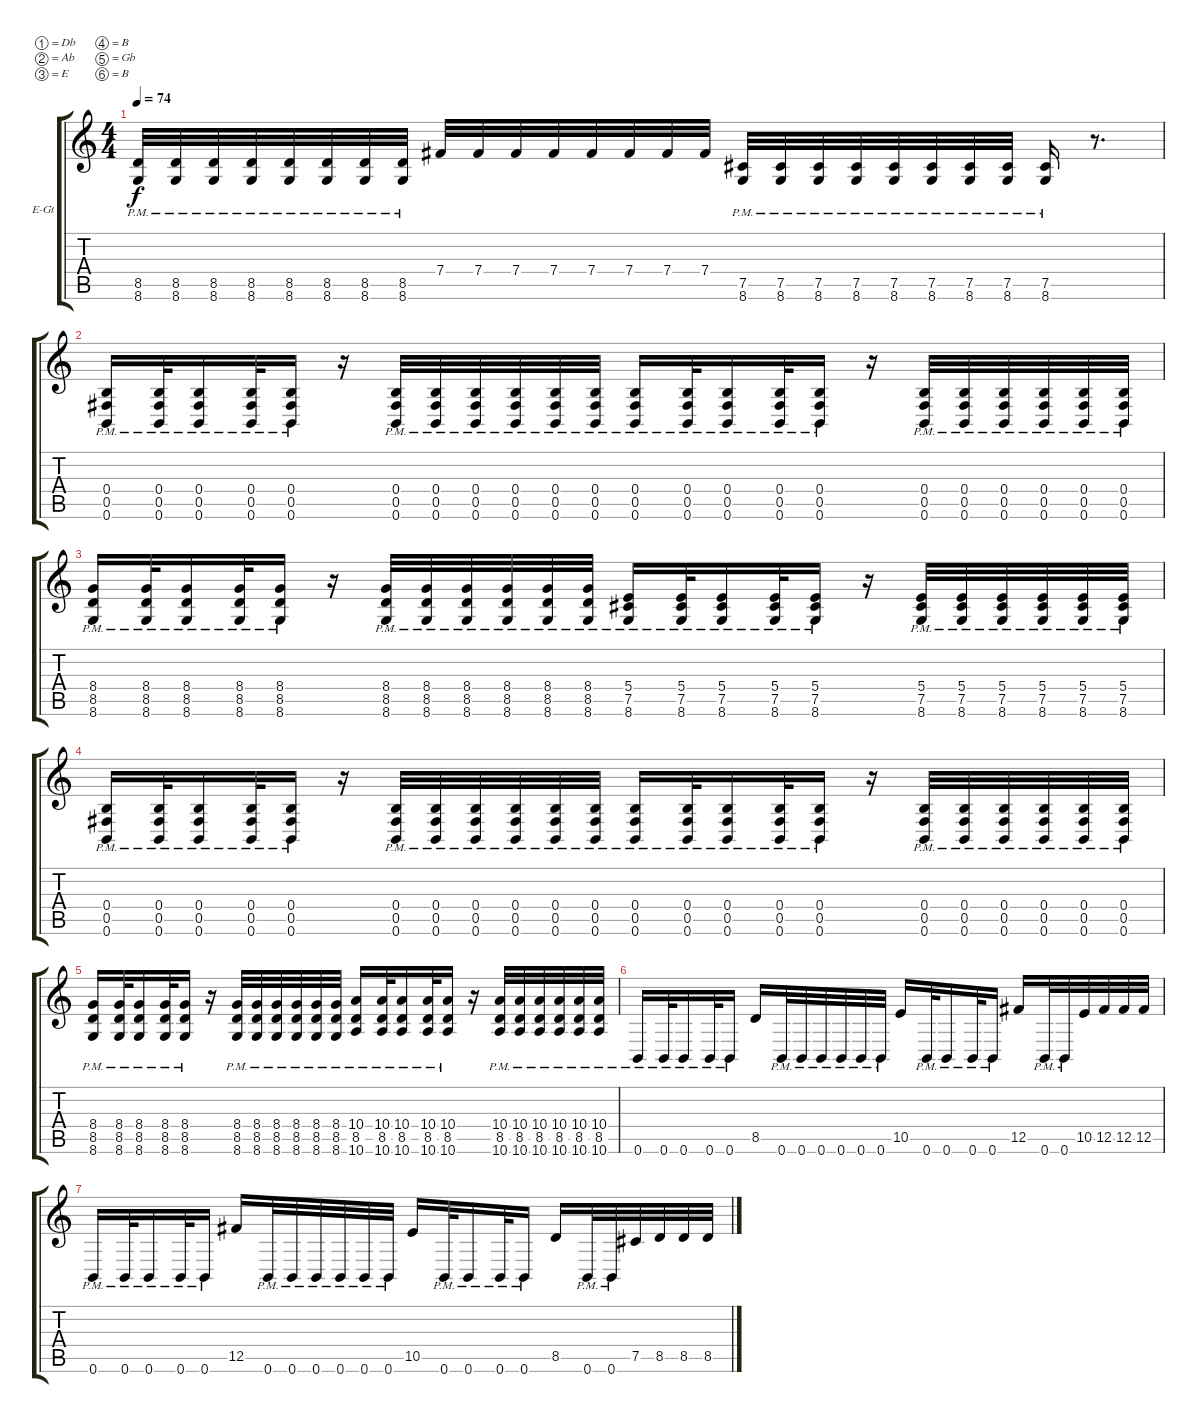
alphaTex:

\bracketExtendMode groupsimilarinstruments
\firstSystemTrackNameOrientation horizontal
\otherSystemsTrackNameOrientation horizontal
\track ("Ben Orum (Guitar)" "E-Gt") {instrument distortionguitar}
\staff {score tabs}
\tuning (Db4 Ab3 E3 B2 Gb2 B1)
\ts (4 4)
\tempo 74
\clef g2
\ks c
(8.5{pm} 8.6{pm}).32{dy f} (8.5{pm} 8.6{pm}).32 (8.5{pm} 8.6{pm}).32 (8.5{pm} 8.6{pm}).32 (8.5{pm} 8.6{pm}).32 (8.5{pm} 8.6{pm}).32 (8.5{pm} 8.6{pm}).32 (8.5{pm} 8.6{pm}).32 7.4.32 7.4.32 7.4.32 7.4.32 7.4.32 7.4.32 7.4.32 7.4.32 (7.5{pm} 8.6{pm}).32 (7.5{pm} 8.6{pm}).32 (7.5{pm} 8.6{pm}).32 (7.5{pm} 8.6{pm}).32 (7.5{pm} 8.6{pm}).32 (7.5{pm} 8.6{pm}).32 (7.5{pm} 8.6{pm}).32 (7.5{pm} 8.6{pm}).32 (7.5{pm} 8.6{pm}).16 r.8{d} |
(0.4{pm} 0.5{pm} 0.6{pm}).16 (0.4{pm} 0.5{pm} 0.6{pm}).32 (0.4{pm} 0.5{pm} 0.6{pm}).16 (0.4{pm} 0.5{pm} 0.6{pm}).32 (0.4{pm} 0.5{pm} 0.6{pm}).16 r.16 (0.4{pm} 0.5{pm} 0.6{pm}).32 (0.4{pm} 0.5{pm} 0.6{pm}).32 (0.4{pm} 0.5{pm} 0.6{pm}).32 (0.4{pm} 0.5{pm} 0.6{pm}).32 (0.4{pm} 0.5{pm} 0.6{pm}).32 (0.4{pm} 0.5{pm} 0.6{pm}).32 (0.4{pm} 0.5{pm} 0.6{pm}).16 (0.4{pm} 0.5{pm} 0.6{pm}).32 (0.4{pm} 0.5{pm} 0.6{pm}).16 (0.4{pm} 0.5{pm} 0.6{pm}).32 (0.4{pm} 0.5{pm} 0.6{pm}).16 r.16 (0.4{pm} 0.5{pm} 0.6{pm}).32 (0.4{pm} 0.5{pm} 0.6{pm}).32 (0.4{pm} 0.5{pm} 0.6{pm}).32 (0.4{pm} 0.5{pm} 0.6{pm}).32 (0.4{pm} 0.5{pm} 0.6{pm}).32 (0.4{pm} 0.5{pm} 0.6{pm}).32 |
(8.4{pm} 8.5{pm} 8.6{pm}).16 (8.4{pm} 8.5{pm} 8.6{pm}).32 (8.4{pm} 8.5{pm} 8.6{pm}).16 (8.4{pm} 8.5{pm} 8.6{pm}).32 (8.4{pm} 8.5{pm} 8.6{pm}).16 r.16 (8.4{pm} 8.5{pm} 8.6{pm}).32 (8.4{pm} 8.5{pm} 8.6{pm}).32 (8.4{pm} 8.5{pm} 8.6{pm}).32 (8.4{pm} 8.5{pm} 8.6{pm}).32 (8.4{pm} 8.5{pm} 8.6{pm}).32 (8.4{pm} 8.5{pm} 8.6{pm}).32 (5.4{pm} 7.5{pm} 8.6{pm}).16 (5.4{pm} 7.5{pm} 8.6{pm}).32 (5.4{pm} 7.5{pm} 8.6{pm}).16 (5.4{pm} 7.5{pm} 8.6{pm}).32 (5.4{pm} 7.5{pm} 8.6{pm}).16 r.16 (5.4{pm} 7.5{pm} 8.6{pm}).32 (5.4{pm} 7.5{pm} 8.6{pm}).32 (5.4{pm} 7.5{pm} 8.6{pm}).32 (5.4{pm} 7.5{pm} 8.6{pm}).32 (5.4{pm} 7.5{pm} 8.6{pm}).32 (5.4{pm} 7.5{pm} 8.6{pm}).32 |
(0.4{pm} 0.5{pm} 0.6{pm}).16 (0.4{pm} 0.5{pm} 0.6{pm}).32 (0.4{pm} 0.5{pm} 0.6{pm}).16 (0.4{pm} 0.5{pm} 0.6{pm}).32 (0.4{pm} 0.5{pm} 0.6{pm}).16 r.16 (0.4{pm} 0.5{pm} 0.6{pm}).32 (0.4{pm} 0.5{pm} 0.6{pm}).32 (0.4{pm} 0.5{pm} 0.6{pm}).32 (0.4{pm} 0.5{pm} 0.6{pm}).32 (0.4{pm} 0.5{pm} 0.6{pm}).32 (0.4{pm} 0.5{pm} 0.6{pm}).32 (0.4{pm} 0.5{pm} 0.6{pm}).16 (0.4{pm} 0.5{pm} 0.6{pm}).32 (0.4{pm} 0.5{pm} 0.6{pm}).16 (0.4{pm} 0.5{pm} 0.6{pm}).32 (0.4{pm} 0.5{pm} 0.6{pm}).16 r.16 (0.4{pm} 0.5{pm} 0.6{pm}).32 (0.4{pm} 0.5{pm} 0.6{pm}).32 (0.4{pm} 0.5{pm} 0.6{pm}).32 (0.4{pm} 0.5{pm} 0.6{pm}).32 (0.4{pm} 0.5{pm} 0.6{pm}).32 (0.4{pm} 0.5{pm} 0.6{pm}).32 |
(8.4{pm} 8.5{pm} 8.6{pm}).16 (8.4{pm} 8.5{pm} 8.6{pm}).32 (8.4{pm} 8.5{pm} 8.6{pm}).16 (8.4{pm} 8.5{pm} 8.6{pm}).32 (8.4{pm} 8.5{pm} 8.6{pm}).16 r.16 (8.4{pm} 8.5{pm} 8.6{pm}).32 (8.4{pm} 8.5{pm} 8.6{pm}).32 (8.4{pm} 8.5{pm} 8.6{pm}).32 (8.4{pm} 8.5{pm} 8.6{pm}).32 (8.4{pm} 8.5{pm} 8.6{pm}).32 (8.4{pm} 8.5{pm} 8.6{pm}).32 (10.4{pm} 8.5{pm} 10.6{pm}).16 (10.4{pm} 8.5{pm} 10.6{pm}).32 (10.4{pm} 8.5{pm} 10.6{pm}).16 (10.4{pm} 8.5{pm} 10.6{pm}).32 (10.4{pm} 8.5{pm} 10.6{pm}).16 r.16 (10.4{pm} 8.5{pm} 10.6{pm}).32 (10.4{pm} 8.5{pm} 10.6{pm}).32 (10.4{pm} 8.5{pm} 10.6{pm}).32 (10.4{pm} 8.5{pm} 10.6{pm}).32 (10.4{pm} 8.5{pm} 10.6{pm}).32 (10.4{pm} 8.5{pm} 10.6{pm}).32 |
0.6{pm}.16 0.6{pm}.32 0.6{pm}.16 0.6{pm}.32 0.6{pm}.16 8.5.16 0.6{pm}.32 0.6{pm}.32 0.6{pm}.32 0.6{pm}.32 0.6{pm}.32 0.6{pm}.32 10.5.16 0.6{pm}.32 0.6{pm}.16 0.6{pm}.32 0.6{pm}.16 12.5.16 0.6{pm}.32 0.6{pm}.32 10.5.32 12.5.32 12.5.32 12.5.32 |
0.6{pm}.16 0.6{pm}.32 0.6{pm}.16 0.6{pm}.32 0.6{pm}.16 12.5.16 0.6{pm}.32 0.6{pm}.32 0.6{pm}.32 0.6{pm}.32 0.6{pm}.32 0.6{pm}.32 10.5.16 0.6{pm}.32 0.6{pm}.16 0.6{pm}.32 0.6{pm}.16 8.5.16 0.6{pm}.32 0.6{pm}.32 7.5.32 8.5.32 8.5.32 8.5.32
